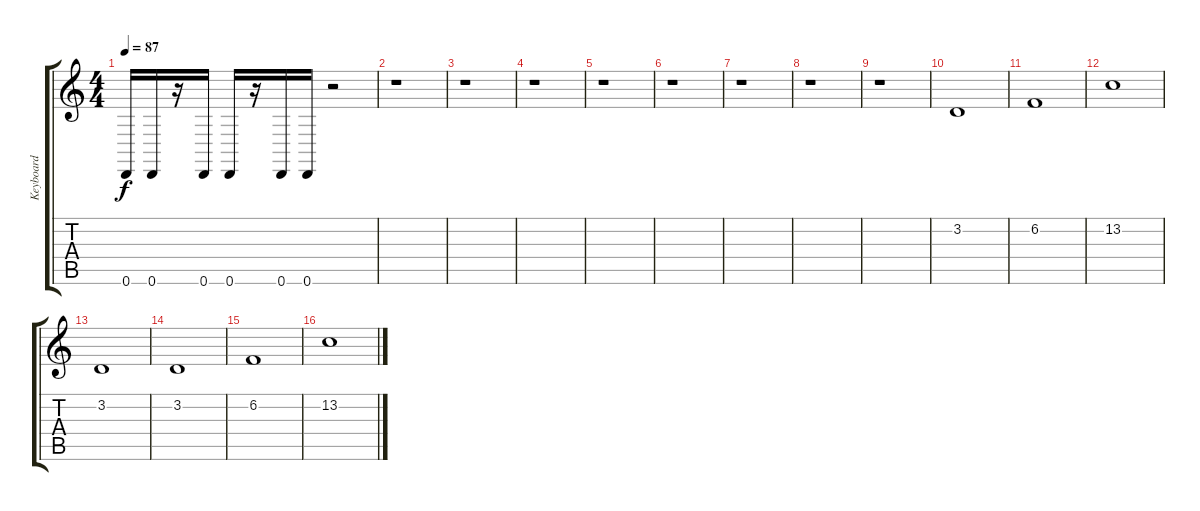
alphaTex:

\track ("Keyboard" "Keyboard") {instrument stringensemble1}
\staff {score tabs}
\tuning (E4 B3 G3 D3 A2 D2) {hide}
\ts (4 4)
\tempo 87
\clef g2
\ks c
0.6.16{dy f} 0.6.16 r.16 0.6.16 0.6.16 r.16 0.6.16 0.6.16 r.2 |
r.1 |
r.1 |
r.1 |
r.1 |
r.1 |
r.1 |
r.1 |
r.1 |
3.2.1{instrument synthvoice} |
6.2.1 |
13.2.1 |
3.2.1 |
3.2.1 |
6.2.1 |
13.2.1
